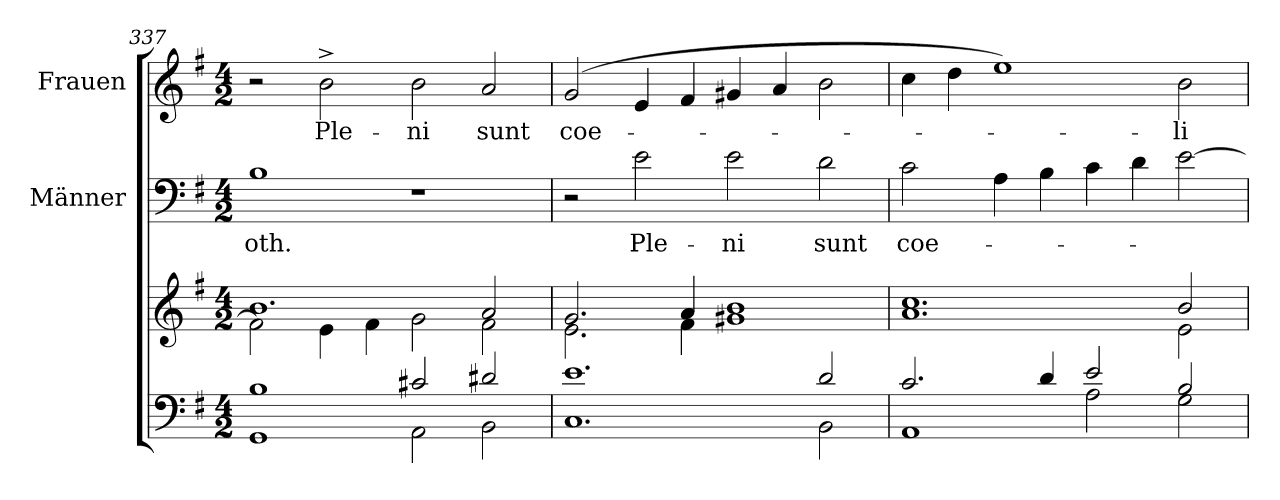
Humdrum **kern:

**kern	**kern	**kern	**text	**kern	**text
*part3	*part3	*part2	*part2	*part1	*part1
*staff4	*staff3	*staff2	*staff2	*staff1	*staff1
*	*	*I"Männer	*	*I"Frauen	*
!!LO:PB:g=z
*clefF4	*clefG2	*clefF4	*	*clefG2	*
*k[f#]	*k[f#]	*k[f#]	*	*k[f#]	*
*G:	*G:	*G:	*	*G:	*
*M4/2	*M4/2	*M4/2	*	*M4/2	*
=337	=337	=337	=337	=337	=337
*^	*^	*	*	*	*
!	!	!	!	!	!LO:LY:b	!	!
1B	1GG	1.b	2f#\]	1B	-oth.	2r	.
!	!	!	!	!	!	!	!LO:LY:b
.	.	.	4e\	.	.	2b^>\	Ple-
.	.	.	4f#\	.	.	.	.
!	!	!	!	!	!	!	!LO:LY:b
2c#X/	2AA\	.	2g\	1r	.	2b\	-ni
!	!	!	!	!	!	!	!LO:LY:b
2d#X/	2BB\	2a/	2f#\	.	.	2a/	sunt
=338	=338	=338	=338	=338	=338	=338	=338
!	!	!	!	!	!	!	!LO:LY:b
1.e	1.C	2.g/	2.e\	2r	.	(2g/	coe-
!	!	!	!	!	!LO:LY:b	!	!
.	.	.	.	2e\	Ple-	4e/	.
.	.	4a/	4f#\	.	.	4f#/	.
!	!	!	!	!	!LO:LY:b	!	!
.	.	1b	1g#	2e\	-ni	4g#X/	.
.	.	.	.	.	.	4a/	.
!	!	!	!	!	!LO:LY:b	!	!
2d/	2BB\	.	.	2d\	sunt	2b\	.
=339	=339	=339	=339	=339	=339	=339	=339
!	!	!	!	!	!LO:LY:b	!	!
2.c/	1AA	1.cc	1.a	2c\	coe-	4cc\	.
.	.	.	.	.	.	4dd\	.
.	.	.	.	4A\	.	1ee)	.
4d/	.	.	.	4B\	.	.	.
2e/	2A\	.	.	4c\	.	.	.
.	.	.	.	4d\	.	.	.
!	!	!	!	!	!	!	!LO:LY:b
2B/	2G\	2b/	2e\	[2e\	.	2b\	-li
*v	*v	*	*	*	*	*	*
*	*v	*v	*	*	*	*
=	=	=	=	=	=
*-	*-	*-	*-	*-	*-
